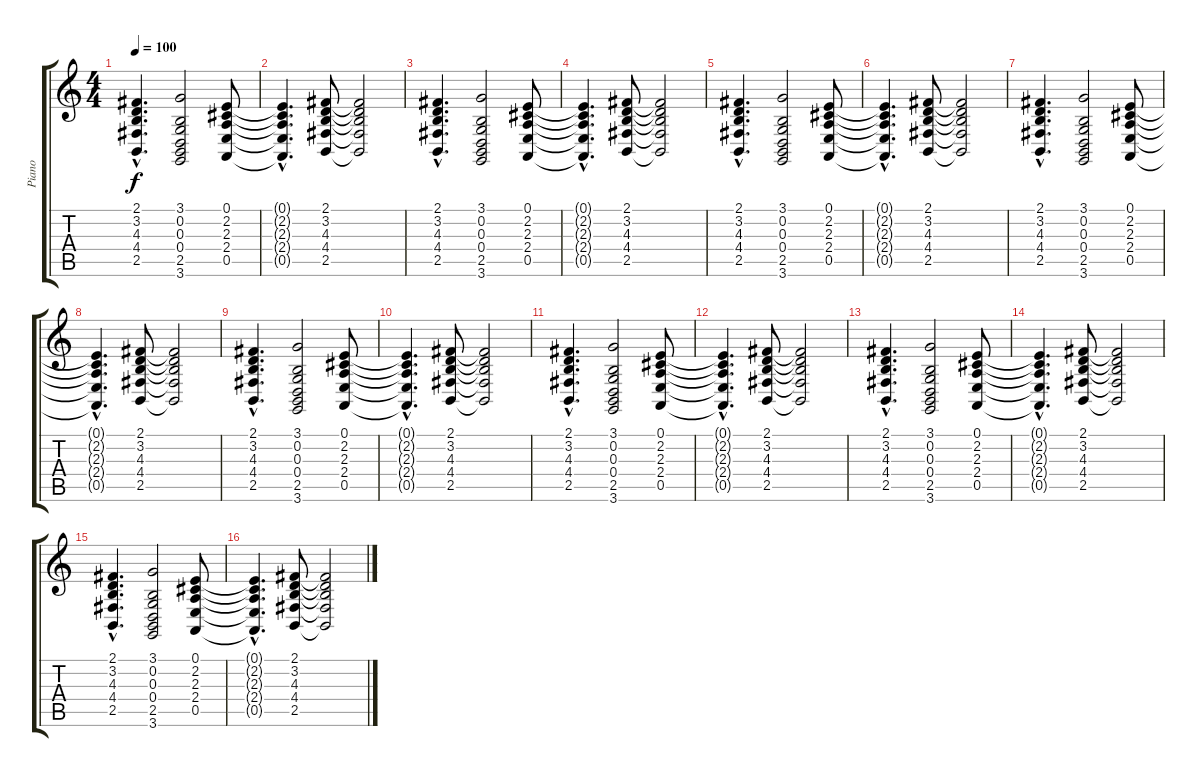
\track ("Piano" "Piano") {instrument acousticgrandpiano}
\staff {score tabs}
\tuning (E4 B3 G3 D3 A2 E2) {hide}
\ts (4 4)
\tempo 100
\clef g2
\ks c
(2.1{hac} 3.2{hac} 4.3{hac} 4.4{hac} 2.5{hac}).4{d dy f} (3.1 0.2 0.3 0.4 2.5 3.6).2 (0.1 2.2 2.3 2.4 0.5).8 |
(0.1{hac t} 2.2{hac t} 2.3{hac t} 2.4{hac t} 0.5{hac t}).4{d} (2.1 3.2 4.3 4.4 2.5).8 (2.1{t} 3.2{t} 4.3{t} 4.4{t} 2.5{t}).2 |
(2.1{hac} 3.2{hac} 4.3{hac} 4.4{hac} 2.5{hac}).4{d} (3.1 0.2 0.3 0.4 2.5 3.6).2 (0.1 2.2 2.3 2.4 0.5).8 |
(0.1{hac t} 2.2{hac t} 2.3{hac t} 2.4{hac t} 0.5{hac t}).4{d} (2.1 3.2 4.3 4.4 2.5).8 (2.1{t} 3.2{t} 4.3{t} 4.4{t} 2.5{t}).2 |
(2.1{hac} 3.2{hac} 4.3{hac} 4.4{hac} 2.5{hac}).4{d} (3.1 0.2 0.3 0.4 2.5 3.6).2 (0.1 2.2 2.3 2.4 0.5).8 |
(0.1{hac t} 2.2{hac t} 2.3{hac t} 2.4{hac t} 0.5{hac t}).4{d} (2.1 3.2 4.3 4.4 2.5).8 (2.1{t} 3.2{t} 4.3{t} 4.4{t} 2.5{t}).2 |
(2.1{hac} 3.2{hac} 4.3{hac} 4.4{hac} 2.5{hac}).4{d} (3.1 0.2 0.3 0.4 2.5 3.6).2 (0.1 2.2 2.3 2.4 0.5).8 |
(0.1{hac t} 2.2{hac t} 2.3{hac t} 2.4{hac t} 0.5{hac t}).4{d} (2.1 3.2 4.3 4.4 2.5).8 (2.1{t} 3.2{t} 4.3{t} 4.4{t} 2.5{t}).2 |
(2.1{hac} 3.2{hac} 4.3{hac} 4.4{hac} 2.5{hac}).4{d} (3.1 0.2 0.3 0.4 2.5 3.6).2 (0.1 2.2 2.3 2.4 0.5).8 |
(0.1{hac t} 2.2{hac t} 2.3{hac t} 2.4{hac t} 0.5{hac t}).4{d} (2.1 3.2 4.3 4.4 2.5).8 (2.1{t} 3.2{t} 4.3{t} 4.4{t} 2.5{t}).2 |
(2.1{hac} 3.2{hac} 4.3{hac} 4.4{hac} 2.5{hac}).4{d} (3.1 0.2 0.3 0.4 2.5 3.6).2 (0.1 2.2 2.3 2.4 0.5).8 |
(0.1{hac t} 2.2{hac t} 2.3{hac t} 2.4{hac t} 0.5{hac t}).4{d} (2.1 3.2 4.3 4.4 2.5).8 (2.1{t} 3.2{t} 4.3{t} 4.4{t} 2.5{t}).2 |
(2.1{hac} 3.2{hac} 4.3{hac} 4.4{hac} 2.5{hac}).4{d} (3.1 0.2 0.3 0.4 2.5 3.6).2 (0.1 2.2 2.3 2.4 0.5).8 |
(0.1{hac t} 2.2{hac t} 2.3{hac t} 2.4{hac t} 0.5{hac t}).4{d} (2.1 3.2 4.3 4.4 2.5).8 (2.1{t} 3.2{t} 4.3{t} 4.4{t} 2.5{t}).2 |
(2.1{hac} 3.2{hac} 4.3{hac} 4.4{hac} 2.5{hac}).4{d} (3.1 0.2 0.3 0.4 2.5 3.6).2 (0.1 2.2 2.3 2.4 0.5).8 |
(0.1{hac t} 2.2{hac t} 2.3{hac t} 2.4{hac t} 0.5{hac t}).4{d} (2.1 3.2 4.3 4.4 2.5).8 (2.1{t} 3.2{t} 4.3{t} 4.4{t} 2.5{t}).2
